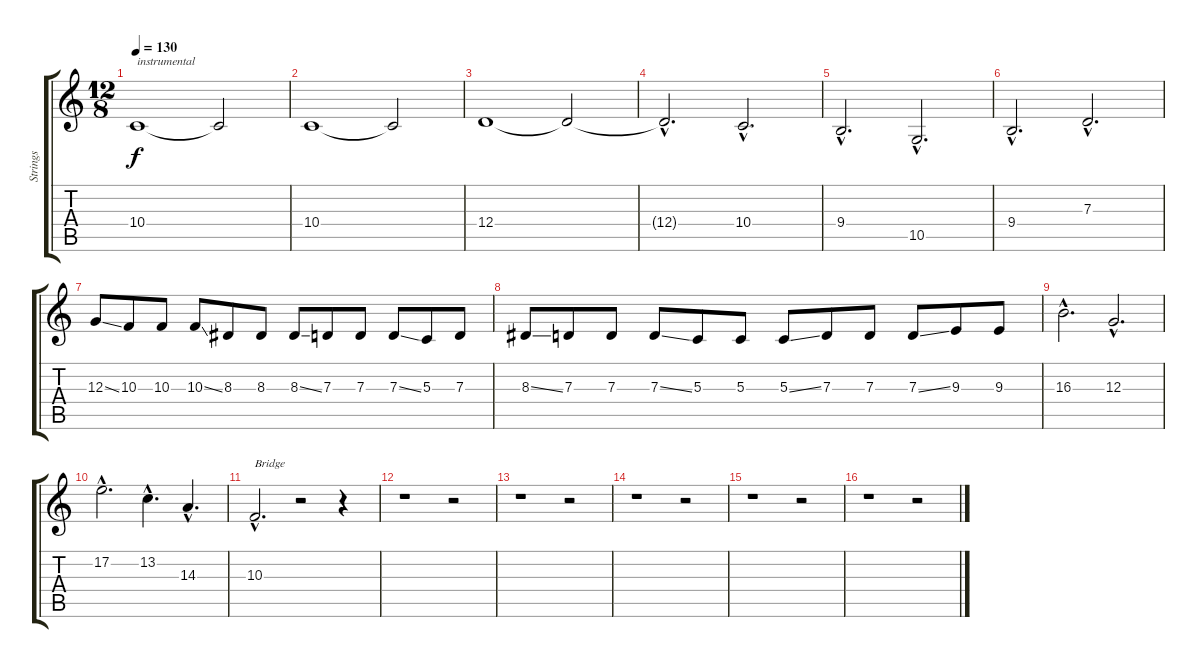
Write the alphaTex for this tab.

\track ("Strings" "Strings") {instrument stringensemble1}
\staff {score tabs}
\tuning (E4 B3 G3 D3 A2 E2) {hide}
\ts (12 8)
\tempo 130
\clef g2
\ks c
10.4.1{txt "instrumental" dy f} 10.4{t}.2 |
10.4.1 10.4{t}.2 |
12.4.1 12.4{t}.2 |
12.4{hac t}.2{d} 10.4{hac}.2{d} |
9.4{hac}.2{d} 10.5{hac}.2{d} |
9.4{hac}.2{d} 7.3{hac}.2{d} |
12.3{ss}.8 10.3.8 10.3.8 10.3{ss}.8 8.3.8 8.3.8 8.3{ss}.8 7.3.8 7.3.8 7.3{ss}.8 5.3.8 7.3.8 |
8.3{ss}.8 7.3.8 7.3.8 7.3{ss}.8 5.3.8 5.3.8 5.3{ss}.8 7.3.8 7.3.8 7.3{ss}.8 9.3.8 9.3.8 |
16.3{hac}.2{d} 12.3{hac}.2{d} |
17.2{hac}.2{d} 13.2{hac}.4{d} 14.3{hac}.4{d} |
10.3{hac}.2{d txt "Bridge"} r.2 r.4 |
r.1 r.2 |
r.1 r.2 |
r.1 r.2 |
r.1 r.2 |
r.1 r.2
